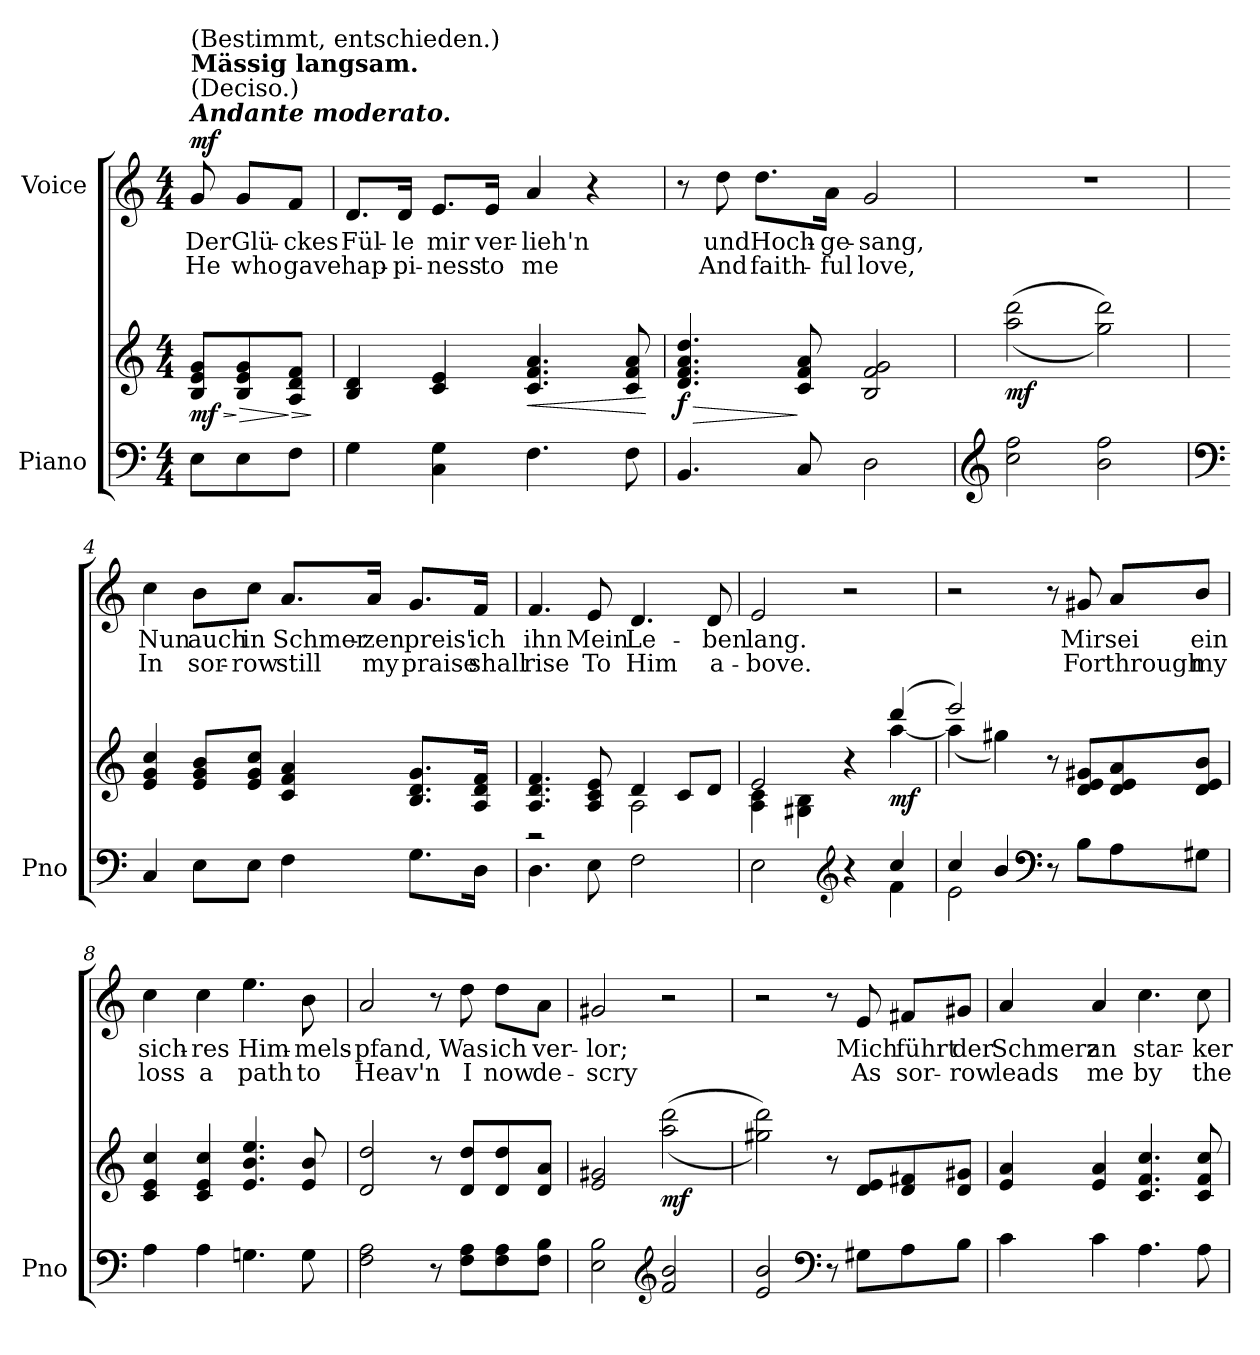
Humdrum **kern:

**kern	**kern	**dynam	**kern	**text	**text	**dynam
*part2	*part2	*part2	*part1	*part1	*part1	*part1
*staff3	*staff2	*staff2/3	*staff1	*staff1	*staff1	*staff1
*I"Piano	*	*	*I"Voice	*	*	*
*I'Pno	*	*	*	*	*	*
*clefF4	*clefG2	*	*clefG2	*	*	*
*k[]	*k[]	*	*k[]	*	*	*
*M4/4	*M4/4	*	*M4/4	*	*	*
=	=	=	=	=	=	=
!	!	!	!LO:TX:a:Bi:t=Andante moderato.	!	!	!
!	!	!	!LO:TX:a:t=(Deciso.)	!	!	!
!	!	!	!LO:TX:a:B:t=Mässig langsam.	!	!	!
!	!	!	!LO:TX:a:t=(Bestimmt, entschieden.)	!	!	!
!	!	!LO:HP:b	!	!	!	!
!	!	!LO:DY:n=1:b	!	!	!	!LO:DY:a
8E\L	8B/ 8e/ 8g/L	> mf	8g/	Der	He	mf
!	!	!LO:HP:n=1:b	!	!	!	!
8E\	8B/ 8e/ 8g/	] >	8g/L	Glü-	who	.
!	!	!LO:HP:n=1:b	!	!	!	!
8F\J	8A/ 8d/ 8f/J	] >	8f/J	ckes	gave	.
.	.	]	.	.	.	.
=1	=1	=1	=1	=1	=1	=1
4G\	4B/ 4d/	.	8.d/L	Fül-	hap-	.
.	.	.	16d/Jk	-le	-pi-	.
4C\ 4G\	4c/ 4e/	.	8.e/L	mir	-ness	.
.	.	.	16e/Jk	ver-	to	.
!	!	!LO:HP:b	!	!	!	!
4.F\	4.c/ 4.f/ 4.a/	<	4a/	-lieh'n	me	.
.	.	.	4r	.	.	.
8F\	8c/ 8f/ 8a/	.	.	.	.	.
.	.	[	.	.	.	.
=2	=2	=2	=2	=2	=2	=2
!	!	!LO:HP:b	!	!	!	!
!	!	!LO:DY:n=1:b	!	!	!	!
4.BB/	4.d/ 4.f/ 4.a/ 4.dd/	> f	8r	.	.	.
.	.	.	8dd\	und	And	.
.	.	.	8.dd\L	Hoch-	faith-	.
8C/	8c/ 8f/ 8a/	]	.	.	.	.
.	.	.	16a\Jk	-ge-	-ful	.
2D\	2B/ 2f/ 2g/	.	2g/	-sang,	love,	.
=3	=3	=3	=3	=3	=3	=3
*clefG2	*	*	*	*	*	*
!	!	!LO:DY:b	!	!	!	!
2cc\ 2ff\	((<2aa\ 2ddd\	mf	1r	.	.	.
2b\ 2ff\	2gg\ 2ddd\))	.	.	.	.	.
=4	=4	=4	=4	=4	=4	=4
*clefF4	*	*	*	*	*	*
4C/	4e/ 4g/ 4cc/	.	4cc\	Nun	In	.
8E\L	8e/ 8g/ 8b/L	.	8b\L	auch	sor-	.
8E\J	8e/ 8g/ 8cc/J	.	8cc\J	in	-row	.
4F\	4c/ 4f/ 4a/	.	8.a/L	Schmer-	still	.
.	.	.	16a/Jk	-zen	my	.
8.G\L	8.B/ 8.d/ 8.g/L	.	8.g/L	preis'	praise	.
16D\Jk	16A/ 16d/ 16f/Jk	.	16f/Jk	ich	shall	.
=5	=5	=5	=5	=5	=5	=5
*	*^	*	*	*	*	*
4.D\	4.A/ 4.d/ 4.f/	2r	.	4.f/	ihn	rise	.
8E\	8A/ 8c/ 8e/	.	.	8e/	Mein	To	.
2F\	4d/	2A\	.	4.d/	Le-	Him	.
.	8c/L	.	.	.	.	.	.
.	8d/J	.	.	8d/	-ben	a-	.
=6	=6	=6	=6	=6	=6	=6	=6
*^	*	*	*	*	*	*	*
2E\	2.ryy	2e/	4A\ 4c\	.	2e/	lang.	-bove.	.
.	.	.	4G#X\ 4B\	.	.	.	.	.
*clefG2	*	*	*	*	*	*	*	*
4r	.	4r	4ryy	.	2r	.	.	.
!	!	!	!	!LO:DY:b	!	!	!	!
4cc/	4f\	(4ddd/	[4aa\	mf	.	.	.	.
=7	=7	=7	=7	=7	=7	=7	=7	=7
4cc/	2e\	2eee/)	(4aa\]	.	2r	.	.	.
4b/	.	.	4gg#X\)	.	.	.	.	.
*clefF4	*	*	*	*	*	*	*	*
8r	2ryy	8r	2ryy	.	8r	.	.	.
8B\L	.	8d/ 8e/ 8g#X/L	.	.	8g#X/	Mir	For	.
8A\	.	8d/ 8e/ 8a/	.	.	8a/L	sei	through	.
8G#X\J	.	8d/ 8e/ 8b/J	.	.	8b/J	ein	my	.
*v	*v	*	*	*	*	*	*	*
*	*v	*v	*	*	*	*	*
=8	=8	=8	=8	=8	=8	=8
4A\	4c/ 4e/ 4cc/	.	4cc\	sich-	loss	.
4A\	4c/ 4e/ 4cc/	.	4cc\	-res	a	.
4.Gn\	4.e/ 4.b/ 4.ee/	.	4.ee\	Him-	path	.
8G\	8e/ 8b/	.	8b\	-mels-	to	.
=9	=9	=9	=9	=9	=9	=9
2F\ 2A\	2d/ 2dd/	.	2a/	-pfand,	Heav'n	.
8r	8r	.	8r	.	.	.
8F\ 8A\L	8d/ 8dd/L	.	8dd\	Was	I	.
8F\ 8A\	8d/ 8dd/	.	8dd\L	ich	now	.
8F\ 8B\J	8d/ 8a/J	.	8a\J	ver-	de-	.
=10	=10	=10	=10	=10	=10	=10
2E\ 2B\	2e/ 2g#X/	.	2g#X/	-lor;	-scry	.
*clefG2	*	*	*	*	*	*
!	!	!LO:DY:b	!	!	!	!
2f/ 2b/	((<2aa\ 2ddd\	mf	2r	.	.	.
=11	=11	=11	=11	=11	=11	=11
2e/ 2b/	2gg#X\ 2ddd\))	.	2r	.	.	.
*clefF4	*	*	*	*	*	*
8r	8r	.	8r	.	.	.
8G#X\L	8d/ 8e/L	.	8e/	Mich	As	.
8A\	8d/ 8f#X/	.	8f#X/L	führt	sor-	.
8B\J	8d/ 8g#X/J	.	8g#X/J	der	-row	.
=12	=12	=12	=12	=12	=12	=12
4c\	4e/ 4a/	.	4a/	Schmerz	leads	.
4c\	4e/ 4a/	.	4a/	an	me	.
4.A\	4.c/ 4.f/ 4.cc/	.	4.cc\	star-	by	.
8A\	8c/ 8f/ 8cc/	.	8cc\	-ker	the	.
=	=	=	=	=	=	=
*-	*-	*-	*-	*-	*-	*-
